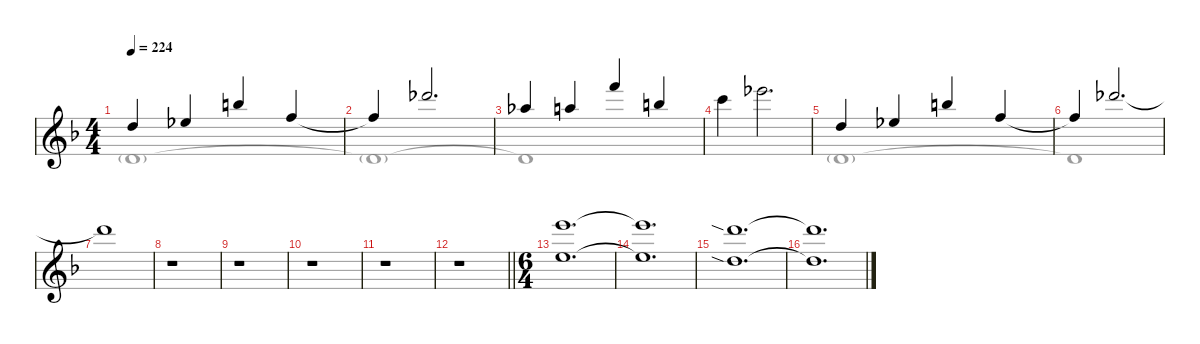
\hideDynamics
\bracketExtendMode nobrackets
\singleTrackTrackNamePolicy hidden
\multiTrackTrackNamePolicy hidden
\firstSystemTrackNameMode fullname
\firstSystemTrackNameOrientation horizontal
\otherSystemsTrackNameOrientation horizontal
\track ("Keyboards" "S-Gt") {defaultSystemsLayout 8 instrument stringensemble1}
\staff {score}
\tuning (E4 B3 G3 D3 A2 D2)
\displaytranspose 12
\voice
\ts (4 4)
\tempo 224
\clef g2
\ks dminor
12.4{acc forcenatural}.4{dy f beam Up} 13.4{acc b}.4{beam Up} 16.3{acc forcenatural}.4{beam Up} 15.4{acc forcenatural}.4{beam Up} |
15.4{t acc forcenatural}.4{beam Up} 18.3{acc b}.2{d beam Up} |
18.4{acc b}.4{beam Up} 19.4{acc forcenatural}.4{beam Up} 22.3{acc forcenatural}.4{beam Up} 16.3{acc forcenatural}.4{beam Up} |
17.3{acc forcenatural}.4{beam Down} 20.3{acc b}.2{d beam Down} |
12.4{acc forcenatural}.4{beam Up} 13.4{acc b}.4{beam Up} 16.3{acc forcenatural}.4{beam Up} 15.4{acc forcenatural}.4{beam Up} |
15.4{t acc forcenatural}.4{beam Up} 18.3{acc b}.2{d beam Up} |
18.3{t acc b}.1{beam Down} |
r.1{beam Down} |
r.1{beam Down} |
r.1{beam Down} |
r.1{beam Down} |
\barLineRight lightlight
r.1{beam Down} |
\ts (6 4)
(17.2{acc forcenatural} 14.4{acc forcenatural}).1{d instrument stringensemble1 beam Down} |
(17.2{t acc forcenatural} 14.4{t acc forcenatural}).1{d beam Down} |
(15.2{sia acc forcenatural} 12.4{sia acc forcenatural}).1{d beam Down} |
(15.2{t acc forcenatural} 12.4{t acc forcenatural}).1{d beam Down}
\voice
\clef g2
\ottava regular
\simile none
\ks dminor
12.6{g acc forcenatural}.1{dy mp beam Down} |
12.6{g t acc forcenatural}.1{beam Down} |
12.6{t acc forcenatural}.1{beam Down} |
|
12.6{g acc forcenatural}.1{beam Down} |
12.6{t acc forcenatural}.1{beam Down} |
|
|
|
|
|
\barLineRight lightlight
|
|
|
|
